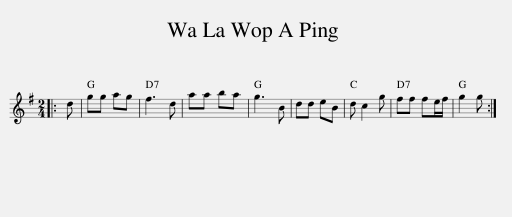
X:1
L:1/8
M:2/4
I:linebreak $
K:G
V:1 treble
V:1
|: d | gg ag | f3 d | aa ba | g3 B | %5
 dd eB | d c2 g | ff fe/f/ | g2 g :| %9
